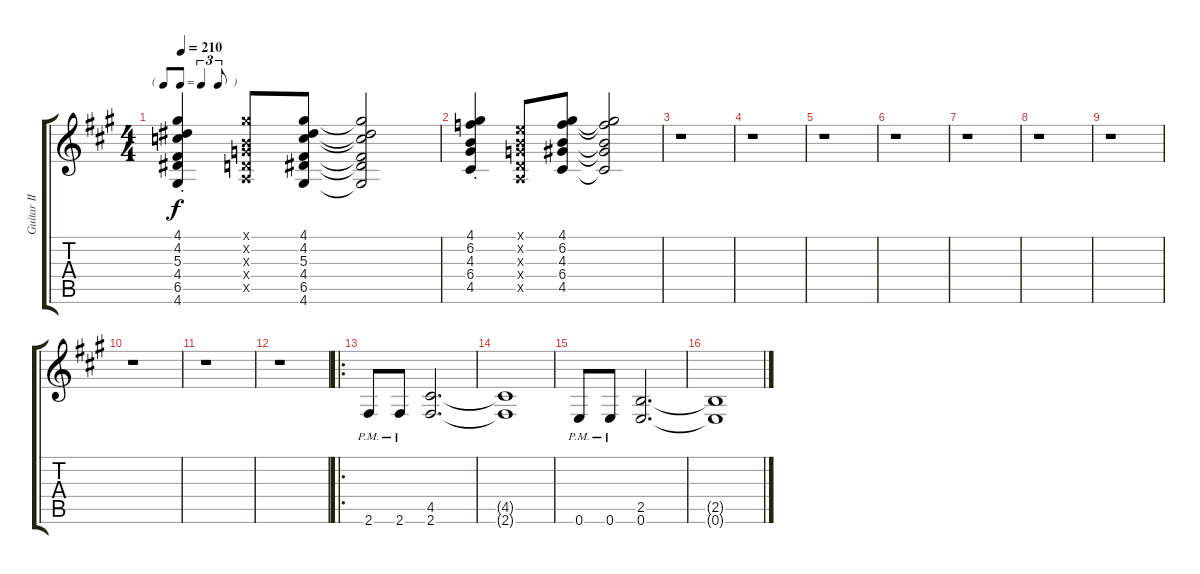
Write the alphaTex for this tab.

\track ("Guitar II" "Guitar II") {instrument distortionguitar}
\staff {score tabs}
\tuning (E4 B3 G3 D3 A2 E2) {hide}
\ts (4 4)
\tf triplet8th
\tempo 210
\clef g2
\ks a
(4.1{st} 4.2{st} 5.3{st} 4.4{st} 6.5{st} 4.6{st}).4{dy f} (4.1{x} 0.2{x} 0.3{x} 0.4{x} 0.5{x}).8 (4.1 4.2 5.3 4.4 6.5 4.6).8 (4.1{t} 4.2{t} 5.3{t} 4.4{t} 6.5{t} 4.6{t}).2 |
(4.1{st} 6.2{st} 4.3{st} 6.4{st} 4.5{st}).4 (0.1{x} 0.2{x} 0.3{x} 0.4{x} 0.5{x}).8 (4.1 6.2 4.3 6.4 4.5).8 (4.1{t} 6.2{t} 4.3{t} 6.4{t} 4.5{t}).2 |
r.1 |
r.1 |
r.1 |
r.1 |
r.1 |
r.1 |
r.1 |
r.1 |
r.1 |
r.1 |
\ro
2.6{pm}.8 2.6{pm}.8 (4.5 2.6).2{d} |
(4.5{t} 2.6{t}).1 |
0.6{pm}.8 0.6{pm}.8 (2.5 0.6).2{d} |
(2.5{t} 0.6{t}).1
